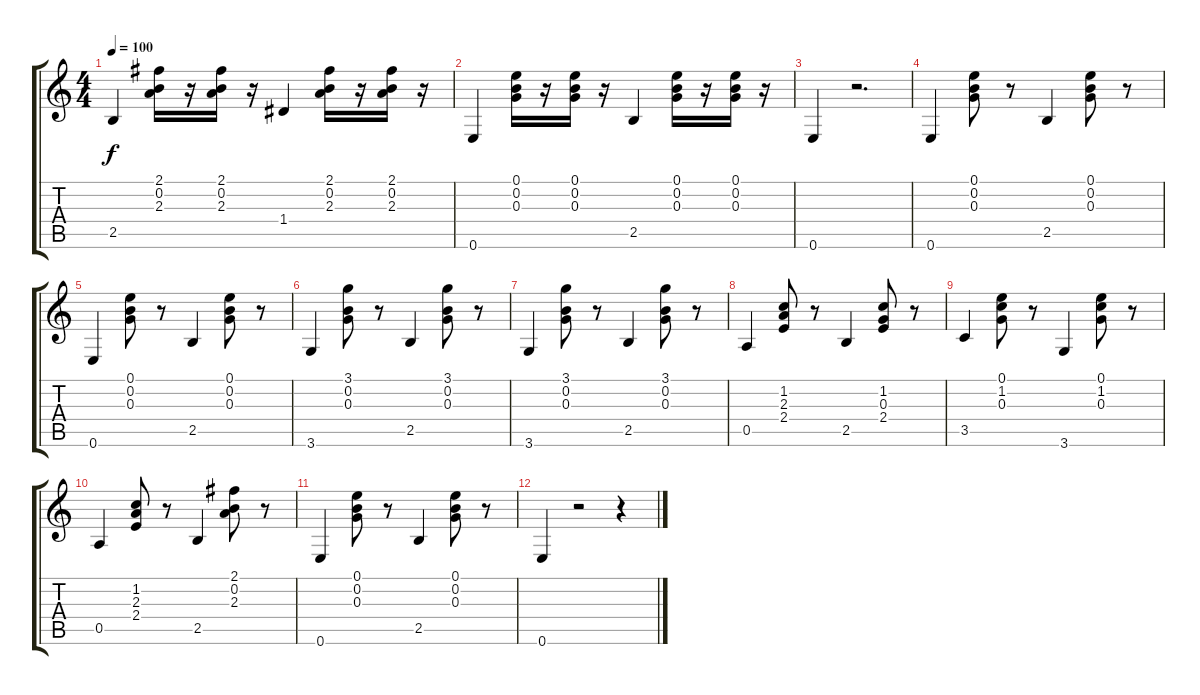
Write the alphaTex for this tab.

\track "" {instrument acousticguitarnylon}
\staff {score tabs}
\tuning (E4 B3 G3 D3 A2 E2) {hide}
\ts (4 4)
\tempo 100
\clef g2
\ks c
2.5.4{dy f} (2.1 0.2 2.3).16 r.16 (2.1 0.2 2.3).16 r.16 1.4.4 (2.1 0.2 2.3).16 r.16 (2.1 0.2 2.3).16 r.16 |
0.6.4 (0.1 0.2 0.3).16 r.16 (0.1 0.2 0.3).16 r.16 2.5.4 (0.1 0.2 0.3).16 r.16 (0.1 0.2 0.3).16 r.16 |
0.6.4 r.2{d} |
0.6.4 (0.1 0.2 0.3).8 r.8 2.5.4 (0.1 0.2 0.3).8 r.8 |
0.6.4 (0.1 0.2 0.3).8 r.8 2.5.4 (0.1 0.2 0.3).8 r.8 |
3.6.4 (3.1 0.2 0.3).8 r.8 2.5.4 (3.1 0.2 0.3).8 r.8 |
3.6.4 (3.1 0.2 0.3).8 r.8 2.5.4 (3.1 0.2 0.3).8 r.8 |
0.5.4 (1.2 2.3 2.4).8 r.8 2.5.4 (1.2 0.3 2.4).8 r.8 |
3.5.4 (0.1 1.2 0.3).8 r.8 3.6.4 (0.1 1.2 0.3).8 r.8 |
0.5.4 (1.2 2.3 2.4).8 r.8 2.5.4 (2.1 0.2 2.3).8 r.8 |
0.6.4 (0.1 0.2 0.3).8 r.8 2.5.4 (0.1 0.2 0.3).8 r.8 |
0.6.4 r.2 r.4
